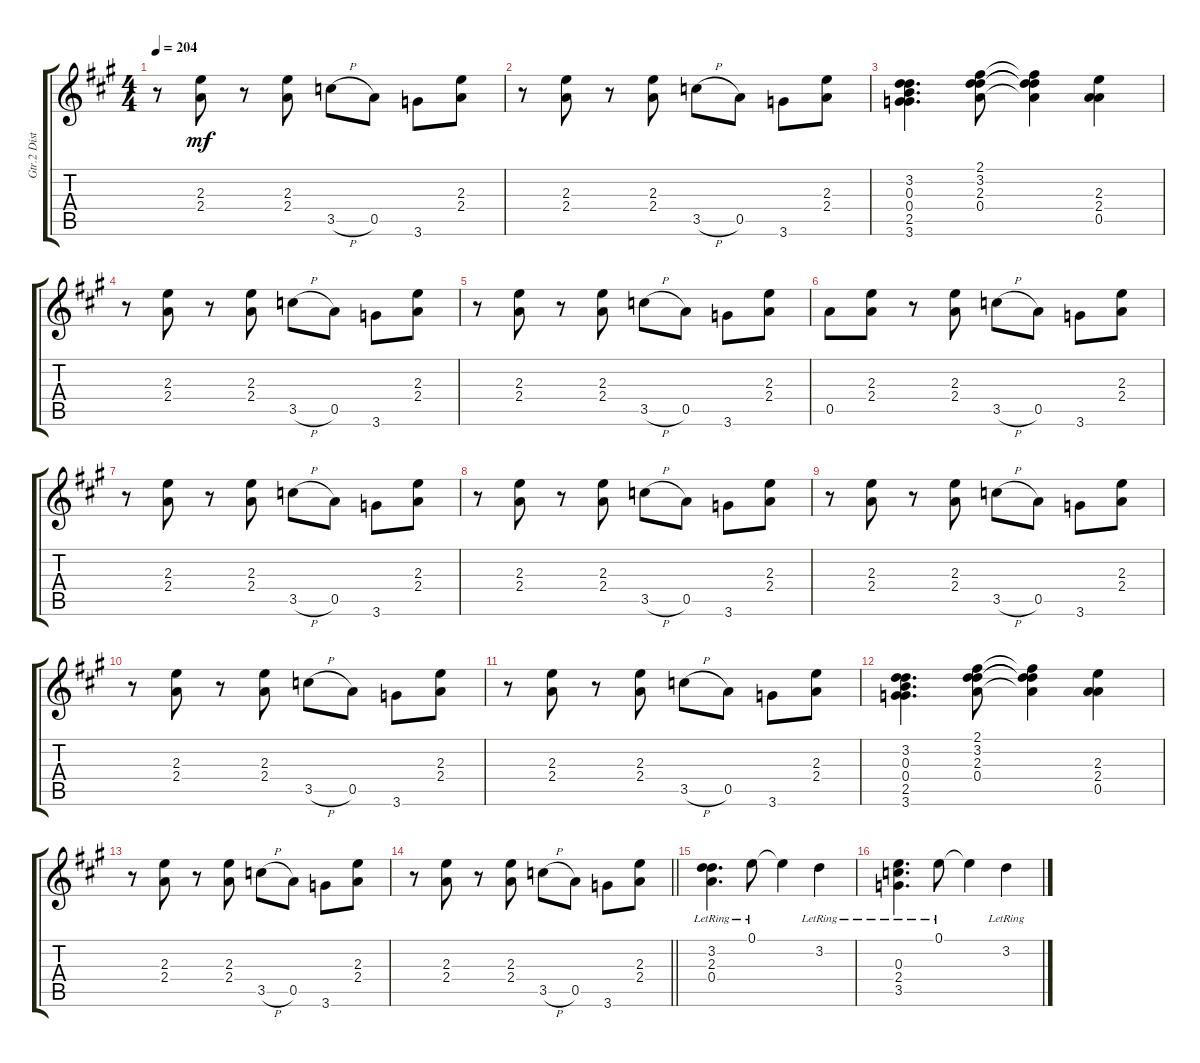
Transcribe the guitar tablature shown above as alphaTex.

\track ("Gtr.2 Distortion" "Gtr.2 Dist") {instrument distortionguitar}
\staff {score tabs}
\tuning (E4 B3 G3 D4 A3 E3) {hide}
\ts (4 4)
\tempo 204
\clef g2
\ks a
r.8{dy mf} (2.3 2.4).8 r.8 (2.3 2.4).8 3.5{h}.8 0.5.8 3.6.8 (2.3 2.4).8 |
r.8 (2.3 2.4).8 r.8 (2.3 2.4).8 3.5{h}.8 0.5.8 3.6.8 (2.3 2.4).8 |
(3.2 0.3 0.4 2.5 3.6).4{d} (2.1 3.2 2.3 0.4).8 (2.1{t} 3.2{t} 2.3{t} 0.4{t}).4 (2.3 2.4 0.5).4 |
r.8 (2.3 2.4).8 r.8 (2.3 2.4).8 3.5{h}.8 0.5.8 3.6.8 (2.3 2.4).8 |
r.8 (2.3 2.4).8 r.8 (2.3 2.4).8 3.5{h}.8 0.5.8 3.6.8 (2.3 2.4).8 |
0.5.8 (2.3 2.4).8 r.8 (2.3 2.4).8 3.5{h}.8 0.5.8 3.6.8 (2.3 2.4).8 |
r.8 (2.3 2.4).8 r.8 (2.3 2.4).8 3.5{h}.8 0.5.8 3.6.8 (2.3 2.4).8 |
r.8 (2.3 2.4).8 r.8 (2.3 2.4).8 3.5{h}.8 0.5.8 3.6.8 (2.3 2.4).8 |
r.8 (2.3 2.4).8 r.8 (2.3 2.4).8 3.5{h}.8 0.5.8 3.6.8 (2.3 2.4).8 |
r.8 (2.3 2.4).8 r.8 (2.3 2.4).8 3.5{h}.8 0.5.8 3.6.8 (2.3 2.4).8 |
r.8 (2.3 2.4).8 r.8 (2.3 2.4).8 3.5{h}.8 0.5.8 3.6.8 (2.3 2.4).8 |
(3.2 0.3 0.4 2.5 3.6).4{d} (2.1 3.2 2.3 0.4).8 (2.1{t} 3.2{t} 2.3{t} 0.4{t}).4 (2.3 2.4 0.5).4 |
r.8 (2.3 2.4).8 r.8 (2.3 2.4).8 3.5{h}.8 0.5.8 3.6.8 (2.3 2.4).8 |
\barLineRight lightlight
r.8 (2.3 2.4).8 r.8 (2.3 2.4).8 3.5{h}.8 0.5.8 3.6.8 (2.3 2.4).8 |
(3.2{lr} 2.3{lr} 0.4{lr}).4{d} 0.1{lr}.8 0.1{t}.4 3.2{lr}.4 |
(0.3{lr} 2.4{lr} 3.5{lr}).4{d} 0.1{lr}.8 0.1{t}.4 3.2{lr}.4
